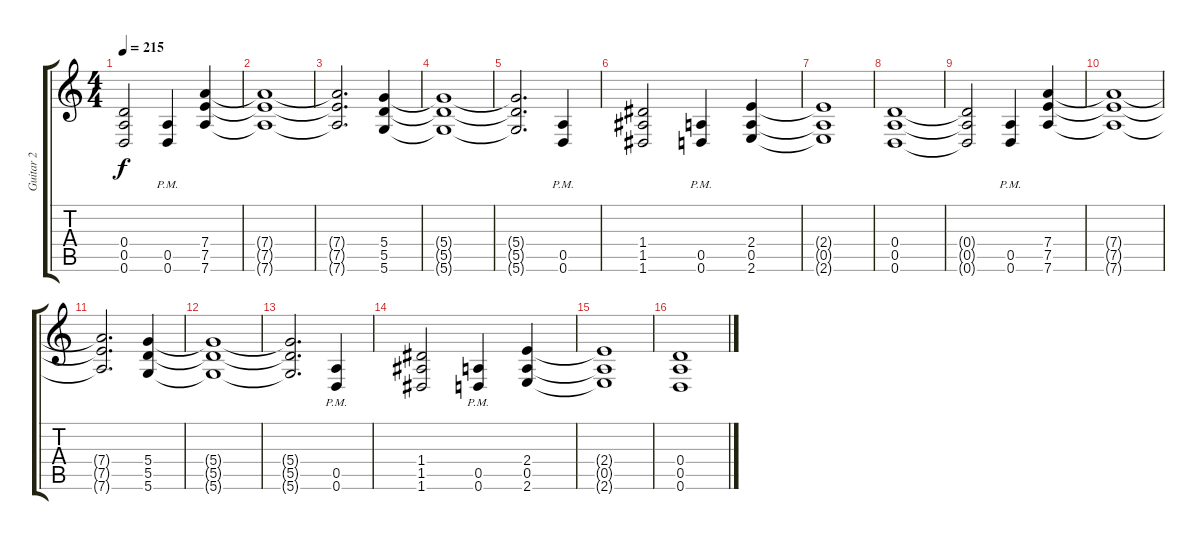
\track ("Guitar 2" "Guitar 2") {instrument distortionguitar}
\staff {score tabs}
\tuning (E4 B3 G3 D3 A2 D2) {hide}
\ts (4 4)
\tempo 215
\clef g2
\ks c
(0.4{t} 0.5{t} 0.6{t}).2{dy f} (0.5{pm} 0.6{pm}).4 (7.4 7.5 7.6).4 |
(7.4{t} 7.5{t} 7.6{t}).1 |
(7.4{t} 7.5{t} 7.6{t}).2{d} (5.4 5.5 5.6).4 |
(5.4{t} 5.5{t} 5.6{t}).1 |
(5.4{t} 5.5{t} 5.6{t}).2{d} (0.5{pm} 0.6{pm}).4 |
(1.4 1.5 1.6).2 (0.5{pm} 0.6{pm}).4 (2.4 0.5 2.6).4 |
(2.4{t} 0.5{t} 2.6{t}).1 |
(0.4 0.5 0.6).1 |
(0.4{t} 0.5{t} 0.6{t}).2 (0.5{pm} 0.6{pm}).4 (7.4 7.5 7.6).4 |
(7.4{t} 7.5{t} 7.6{t}).1 |
(7.4{t} 7.5{t} 7.6{t}).2{d} (5.4 5.5 5.6).4 |
(5.4{t} 5.5{t} 5.6{t}).1 |
(5.4{t} 5.5{t} 5.6{t}).2{d} (0.5{pm} 0.6{pm}).4 |
(1.4 1.5 1.6).2 (0.5{pm} 0.6{pm}).4 (2.4 0.5 2.6).4 |
(2.4{t} 0.5{t} 2.6{t}).1 |
(0.4 0.5 0.6).1
